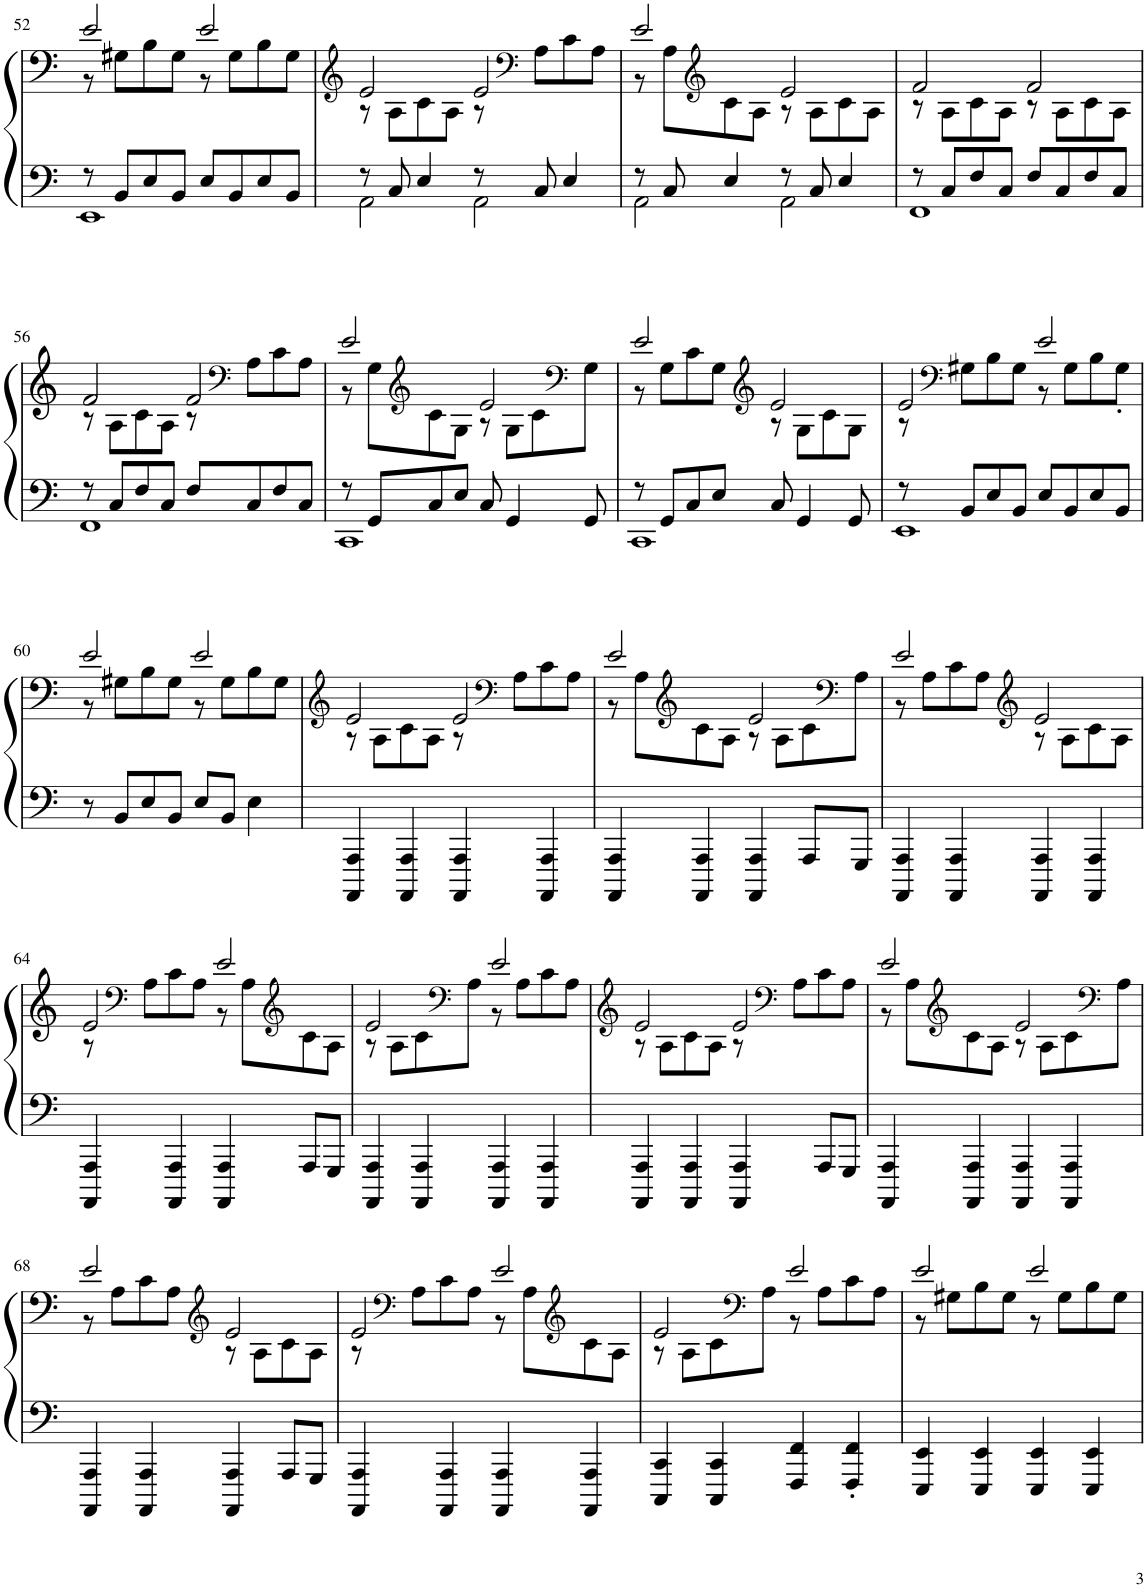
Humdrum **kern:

**kern	**kern
*part1	*part1
*staff2	*staff1
*I"Piano, Piano RH	*
*I'Pno.	*
!!LO:PB:g=z
*clefF4	*clefF4
*k[]	*k[]
*M4/4	*M4/4
=52	=52
*^	*^
8r	1EE	2e/	8r
8BB/L	.	.	8G#X\L
8E/	.	.	8B\
8BB/J	.	.	8G#\J
8E/L	.	2e/	8r
8BB/	.	.	8G#\L
8E/	.	.	8B\
8BB/J	.	.	8G#\J
=53	=53	=53	=53
*	*	*clefG2	*
8r	2AA\	2e/	8r
8C/	.	.	8A\L
4E/	.	.	8c\
.	.	.	8A\J
8r	2AA\	2e/	8r
*	*	*clefF4	*
8C/	.	.	8A\L
4E/	.	.	8c\
.	.	.	8A\J
=54	=54	=54	=54
8r	2AA\	2e/	8r
8C/	.	.	8A\L
*	*	*clefG2	*
4E/	.	.	8c\
.	.	.	8A\J
8r	2AA\	2e/	8r
8C/	.	.	8A\L
4E/	.	.	8c\
.	.	.	8A\J
=55	=55	=55	=55
8r	1FF	2f/	8r
8C/L	.	.	8A\L
8F/	.	.	8c\
8C/J	.	.	8A\J
8F/L	.	2f/	8r
8C/	.	.	8A\L
8F/	.	.	8c\
8C/J	.	.	8A\J
!!LO:LB:g=z	!!
=56	=56	=56	=56
8r	1FF	2f/	8r
8C/L	.	.	8A\L
8F/	.	.	8c\
8C/J	.	.	8A\J
8F/L	.	2f/	8r
*	*	*clefF4	*
8C/	.	.	8A\L
8F/	.	.	8c\
8C/J	.	.	8A\J
=57	=57	=57	=57
8r	1CC	2e/	8r
8GG/L	.	.	8G\L
*	*	*clefG2	*
8C/	.	.	8c\
8E/J	.	.	8G\J
8C/	.	2e/	8r
4GG/	.	.	8G\L
.	.	.	8c\
*	*	*clefF4	*
8GG/	.	.	8G\J
=58	=58	=58	=58
8r	1CC	2e/	8r
8GG/L	.	.	8G\L
8C/	.	.	8c\
8E/J	.	.	8G\J
*	*	*clefG2	*
8C/	.	2e/	8r
4GG/	.	.	8G\L
.	.	.	8c\
8GG/	.	.	8G\J
=59	=59	=59	=59
8r	1EE	2e/	8r
*	*	*clefF4	*
8BB/L	.	.	8G#X\L
8E/	.	.	8B\
8BB/J	.	.	8G#\J
8E/L	.	2e/	8r
8BB/	.	.	8G#\L
8E/	.	.	8B\
8BB/J	.	.	8G#'\J
*v	*v	*	*
!!LO:LB:g=z	!!
=60	=60	=60
8r	2e/	8r
8BB/L	.	8G#X\L
8E/	.	8B\
8BB/J	.	8G#\J
8E/L	2e/	8r
8BB/J	.	8G#\L
4E\	.	8B\
.	.	8G#\J
=61	=61	=61
*	*clefG2	*
4AAAA/ 4AAA/	2e/	8r
.	.	8A\L
4AAAA/ 4AAA/	.	8c\
.	.	8A\J
4AAAA/ 4AAA/	2e/	8r
*	*clefF4	*
.	.	8A\L
4AAAA/ 4AAA/	.	8c\
.	.	8A\J
=62	=62	=62
4AAAA/ 4AAA/	2e/	8r
.	.	8A\L
*	*clefG2	*
4AAAA/ 4AAA/	.	8c\
.	.	8A\J
4AAAA/ 4AAA/	2e/	8r
.	.	8A\L
8AAA/L	.	8c\
*	*clefF4	*
8GGG/J	.	8A\J
=63	=63	=63
4AAAA/ 4AAA/	2e/	8r
.	.	8A\L
4AAAA/ 4AAA/	.	8c\
.	.	8A\J
*	*clefG2	*
4AAAA/ 4AAA/	2e/	8r
.	.	8A\L
4AAAA/ 4AAA/	.	8c\
.	.	8A\J
!!LO:LB:g=z	!!
=64	=64	=64
4AAAA/ 4AAA/	2e/	8r
*	*clefF4	*
.	.	8A\L
4AAAA/ 4AAA/	.	8c\
.	.	8A\J
4AAAA/ 4AAA/	2e/	8r
.	.	8A\L
*	*clefG2	*
8AAA/L	.	8c\
8GGG/J	.	8A\J
=65	=65	=65
4AAAA/ 4AAA/	2e/	8r
.	.	8A\L
4AAAA/ 4AAA/	.	8c\
*	*clefF4	*
.	.	8A\J
4AAAA/ 4AAA/	2e/	8r
.	.	8A\L
4AAAA/ 4AAA/	.	8c\
.	.	8A\J
=66	=66	=66
*	*clefG2	*
4AAAA/ 4AAA/	2e/	8r
.	.	8A\L
4AAAA/ 4AAA/	.	8c\
.	.	8A\J
4AAAA/ 4AAA/	2e/	8r
*	*clefF4	*
.	.	8A\L
8AAA/L	.	8c\
8GGG/J	.	8A\J
=67	=67	=67
4AAAA/ 4AAA/	2e/	8r
.	.	8A\L
*	*clefG2	*
4AAAA/ 4AAA/	.	8c\
.	.	8A\J
4AAAA/ 4AAA/	2e/	8r
.	.	8A\L
4AAAA/ 4AAA/	.	8c\
*	*clefF4	*
.	.	8A\J
!!LO:LB:g=z	!!
=68	=68	=68
4AAAA/ 4AAA/	2e/	8r
.	.	8A\L
4AAAA/ 4AAA/	.	8c\
.	.	8A\J
*	*clefG2	*
4AAAA/ 4AAA/	2e/	8r
.	.	8A\L
8AAA/L	.	8c\
8GGG/J	.	8A\J
=69	=69	=69
4AAAA/ 4AAA/	2e/	8r
*	*clefF4	*
.	.	8A\L
4AAAA/ 4AAA/	.	8c\
.	.	8A\J
4AAAA/ 4AAA/	2e/	8r
.	.	8A\L
*	*clefG2	*
4AAAA/ 4AAA/	.	8c\
.	.	8A\J
=70	=70	=70
4CCC/ 4CC/	2e/	8r
.	.	8A\L
4CCC/ 4CC/	.	8c\
*	*clefF4	*
.	.	8A\J
4FFF/ 4FF/	2e/	8r
.	.	8A\L
4FFF/' 4FF/'	.	8c\
.	.	8A\J
=71	=71	=71
4EEE/ 4EE/	2e/	8r
.	.	8G#X\L
4EEE/ 4EE/	.	8B\
.	.	8G#\J
4EEE/ 4EE/	2e/	8r
.	.	8G#\L
4EEE/ 4EE/	.	8B\
.	.	8G#\J
*	*v	*v
=	=
*-	*-
